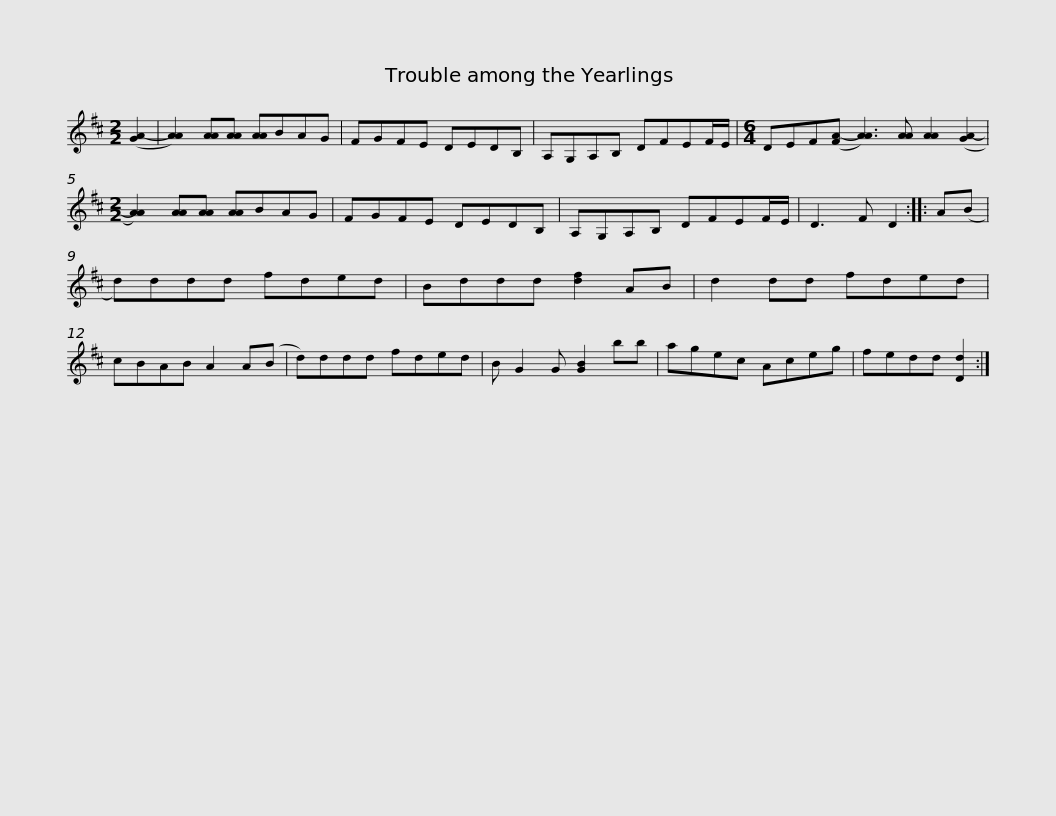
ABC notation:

X:1
L:1/8
M:2/2
I:linebreak $
K:D
V:1 treble
V:1
 ([GA-]2 | [AA]2) [AA][AA] [AA]BAG | FGFE DEDB, | A,G,A,B, DFEF/E/ |$[M:6/4] DEF([FA-] [AA]3) [AA] [AA]2 ([GA-]2 | %5
[M:2/2] [AA]2) [AA][AA] [AA]BAG | FGFE DEDB, | A,G,A,B, DFEF/E/ |$ D3 F D2 :: A(B | %10
 d)ddd fded | Bddd [df]2 AB | d2 dd fded | cBAB A2 A(B | d)ddd fded |$ %15
 B G2 G [GB]2 bb | agec Aceg | fedd [Dd]2 :| %18
